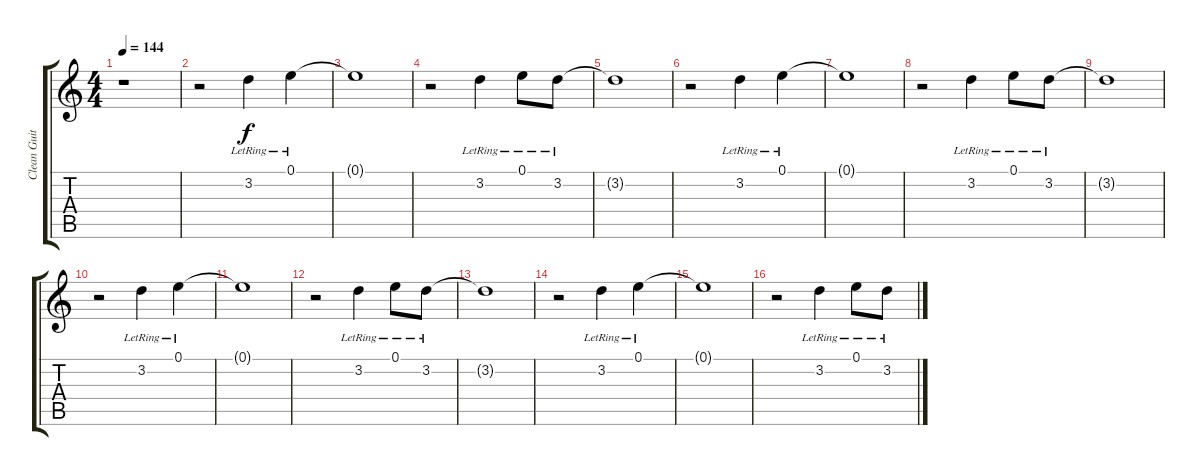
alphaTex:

\track ("Clean Guitar 2" "Clean Guit") {instrument electricguitarclean}
\staff {score tabs}
\tuning (E4 B3 G3 D3 A2 D2) {hide}
\ts (4 4)
\tempo 144
\clef g2
\ks c
r.1{dy f instrument electricguitarclean} |
r.2 3.2{lr}.4 0.1{lr}.4 |
0.1{t}.1 |
r.2 3.2{lr}.4 0.1{lr}.8 3.2{lr}.8 |
3.2{t}.1 |
r.2 3.2{lr}.4 0.1{lr}.4 |
0.1{t}.1 |
r.2 3.2{lr}.4 0.1{lr}.8 3.2{lr}.8 |
3.2{t}.1 |
r.2 3.2{lr}.4 0.1{lr}.4 |
0.1{t}.1 |
r.2 3.2{lr}.4 0.1{lr}.8 3.2{lr}.8 |
3.2{t}.1 |
r.2 3.2{lr}.4 0.1{lr}.4 |
0.1{t}.1 |
r.2 3.2{lr}.4 0.1{lr}.8 3.2{lr}.8
